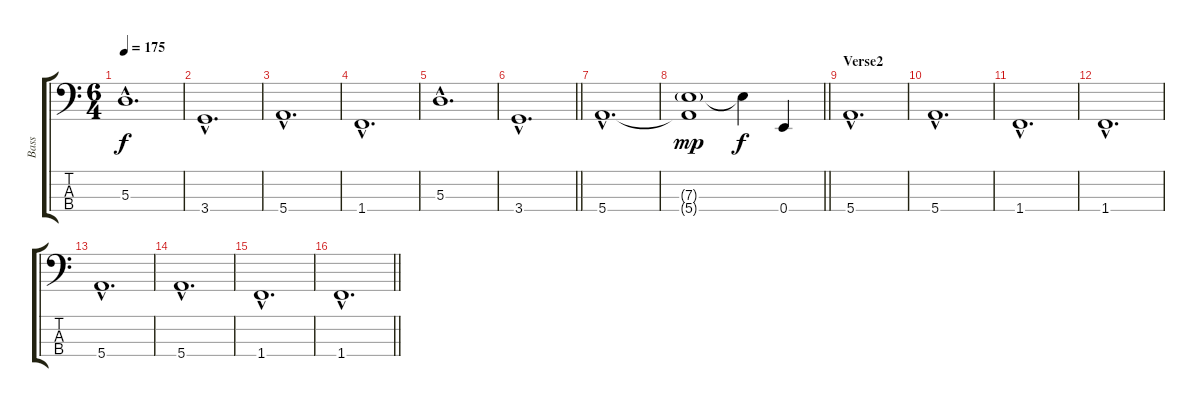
\track ("Bass" "Bass") {instrument electricbassfinger}
\staff {score tabs}
\tuning (G2 D2 A1 E1) {hide}
\ts (6 4)
\tempo 175
\clef f4
\ks c
5.3{hac}.1{d dy f} |
3.4{hac}.1{d} |
5.4{hac}.1{d} |
1.4{hac}.1{d} |
5.3{hac}.1{d} |
\barLineRight lightlight
3.4{hac}.1{d} |
5.4{hac}.1{d} |
\barLineRight lightlight
(7.3{g} 5.4{t}).1{dy mp} 7.3{t}.4{dy f} 0.4.4 |
\section ("" "Verse2")
5.4{hac}.1{d} |
5.4{hac}.1{d} |
1.4{hac}.1{d} |
1.4{hac}.1{d} |
5.4{hac}.1{d} |
5.4{hac}.1{d} |
1.4{hac}.1{d} |
\barLineRight lightlight
1.4{hac}.1{d}
